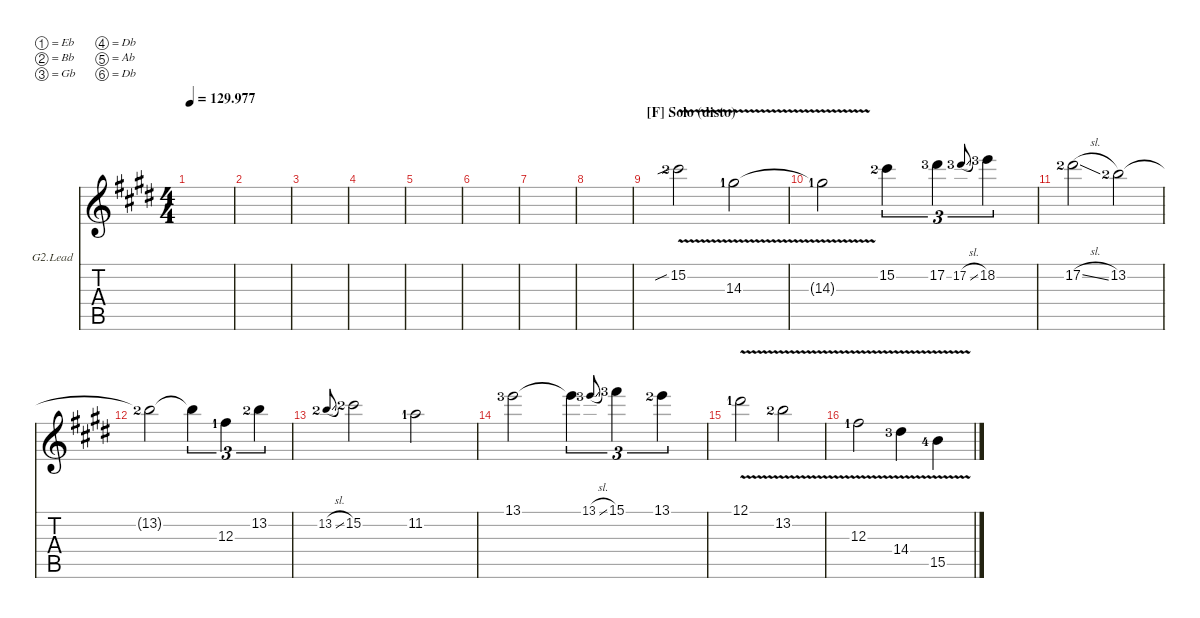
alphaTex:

\defaultSystemsLayout 4
\hideDynamics
\bracketExtendMode nobrackets
\firstSystemTrackNameOrientation horizontal
\track ("GTR2_Lead-Solo" "G2.Lead") {defaultSystemsLayout 4 instrument distortionguitar}
\staff {score tabs}
\tuning (Eb4 Bb3 Gb3 Db3 Ab2 Db2)
\ts (4 4)
\tempo
129.977
\accidentals auto
\clef g2
\ottava regular
\simile none
\ks e
|
|
|
|
|
|
|
|
\section ("F" "Solo (disto)")
15.2{v sib lf 3 acc #}.2{beam Down} 14.3{v lf 2 acc #}.2{beam Down} |
14.3{t lf 2 acc #}.2{beam Down} 15.2{lf 3 acc #}.4{tu (3 2) beam Down} 17.2{lf 4 acc #}.4{tu (3 2) beam Down} 17.2{sl lf 4 acc #}.8{tu (3 2) gr onbeat beam Up} 18.2{lf 4 acc forcenatural}.4{tu (3 2) beam Down} |
17.2{sl lf 3 acc #}.2{beam Down} 13.2{lf 3 acc forcenatural}.2{beam Down} |
13.2{t lf 3 acc forcenatural}.2{beam Down} 13.2{t acc forcenatural}.4{tu (3 2) beam Down} 12.3{lf 2 acc #}.4{tu (3 2) beam Down} 13.2{lf 3 acc forcenatural}.4{tu (3 2) beam Down} |
13.2{sl lf 3 acc forcenatural}.8{tu (3 2) gr onbeat beam Up} 15.2{lf 3 acc #}.2{beam Down} 11.2{lf 2 acc forcenatural}.2{beam Down} |
13.1{lf 4 acc forcenatural}.2{beam Down} 13.1{t acc forcenatural}.4{tu (3 2) beam Down} 13.1{sl lf 4 acc forcenatural}.8{tu (3 2) gr onbeat beam Up} 15.1{lf 4 acc #}.4{tu (3 2) beam Down} 13.1{lf 3 acc forcenatural}.4{tu (3 2) beam Down} |
12.1{v lf 2 acc #}.2{beam Down} 13.2{v lf 3 acc forcenatural}.2{beam Down} |
12.3{v lf 2 acc #}.2{beam Down} 14.4{v lf 4 acc #}.4{beam Down} 15.5{v lf 5 acc forcenatural}.4{beam Down}
